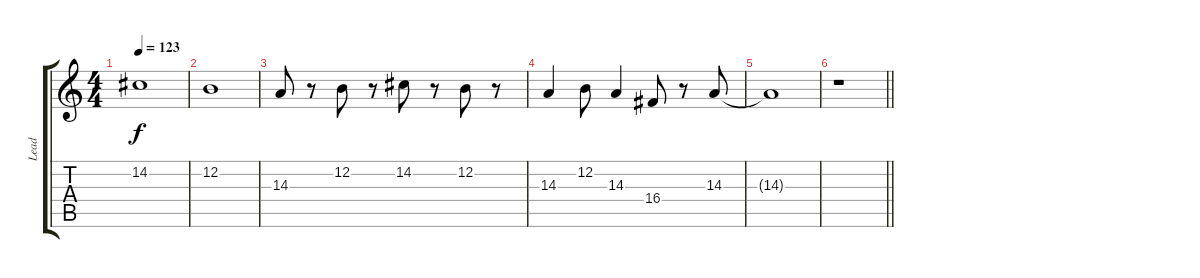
\track ("Lead" "Lead") {instrument lead8bassandlead}
\staff {score tabs}
\tuning (E4 B3 G3 D3 A2 E2) {hide}
\ts (4 4)
\tempo 123
\clef g2
\ks c
14.2{t}.1{dy f} |
12.2.1 |
14.3.8 r.8 12.2.8 r.8 14.2.8 r.8 12.2.8 r.8 |
14.3.4 12.2.8 14.3.4 16.4.8 r.8 14.3.8 |
14.3{t}.1 |
\barLineRight lightlight
r.1
